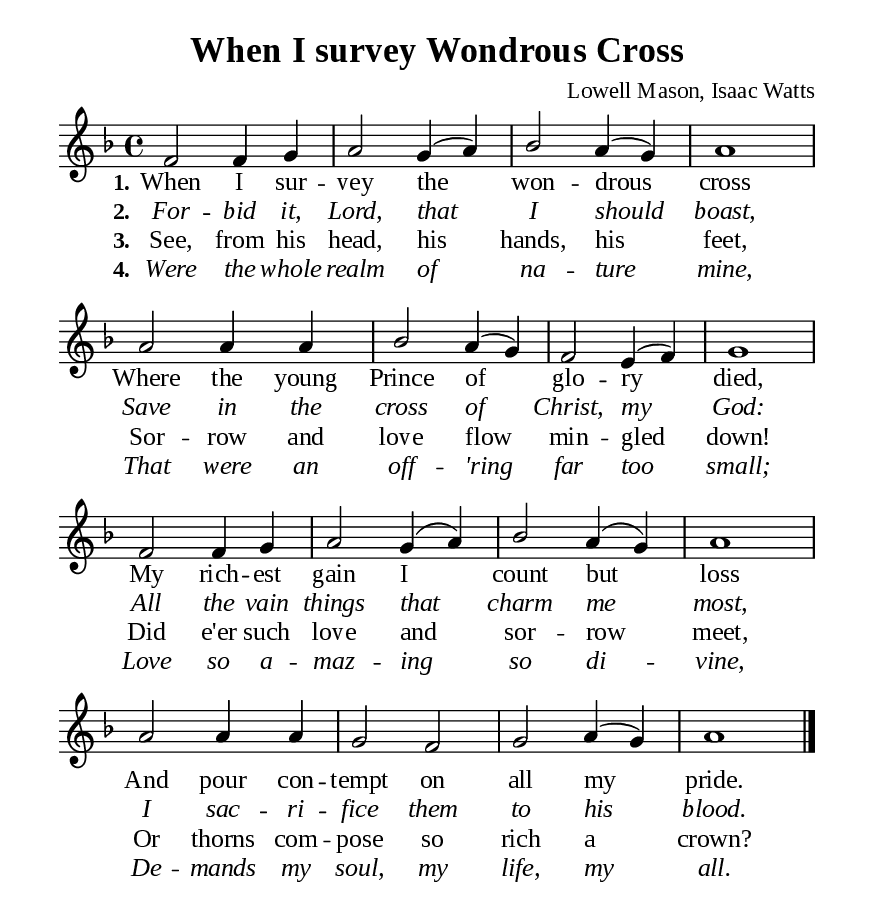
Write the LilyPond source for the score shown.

\version "2.18.2"

\header {
  title = "When I survey Wondrous Cross"
  composer = "Lowell Mason, Isaac Watts"
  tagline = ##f
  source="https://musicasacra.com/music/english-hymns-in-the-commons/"
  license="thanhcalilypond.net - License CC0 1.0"
}

global= {
  \key f \major
  \time 4/4
  \override Score.BarNumber.break-visibility = ##(#f #f #f)
  \override Lyrics.LyricSpace.minimum-distance = #3.0
}

\paper {
  #(set-paper-size "a5")
  top-margin = 10\mm
  bottom-margin = 10\mm
  left-margin = 10\mm
  right-margin = 10\mm
  indent = #0
  #(define fonts
	 (make-pango-font-tree "Liberation Serif"
	 		       "Liberation Serif"
			       "Liberation Serif"
			       (/ 20 20)))
  system-system-spacing = #'((basic-distance . 3) (padding . 3))
}

printItalic = \with {
  \override LyricText.font-shape = #'italic
}

% Verse music
musicVerseSoprano = \relative c' {
  %{	01	%} f2 f4 g |
  %{	02	%} a2 g4 (a) |
  %{	03	%} bes2 a4 (g) |
  %{	04	%} a1 |
  %{	05	%} a2 a4 a |
  %{	06	%} bes2 a4 (g) |
  %{	07	%} f2 e4 (f) |
  %{	08	%} g1 |
  %{	09	%} f2 f4 g |
  %{	10	%} a2 g4 (a) |
  %{	11	%} bes2 a4 (g) |
  %{	12	%} a1 |
  %{	13	%} a2 a4 a |
  %{	14	%} g2 f |
  %{	15	%} g a4 (g) |
  %{	16	%} a1 \bar "|."
}

% Verse lyrics
verseOne = \lyricmode {
  \set stanza = #"1."
  When I sur -- vey the won -- drous cross
  Where the young Prince of glo -- ry died,
  My rich -- est gain I count but loss
  And pour con -- tempt on all my pride.
}

verseTwo = \lyricmode {
  \set stanza = #"2."
  For -- bid it, Lord, that I should boast,
  Save in the cross of Christ, my God:
  All the vain things that charm me most,
  I sac -- ri -- fice them to his blood.
}

verseThree = \lyricmode {
  \set stanza = #"3."
  See, from his head, his hands, his feet,
  Sor -- row and love flow min -- gled down!
  Did e'er such love and sor -- row meet,
  Or thorns com -- pose so rich a crown?
}

verseFour = \lyricmode {
  \set stanza = #"4."
  Were the whole realm of na -- ture mine,
  That were an off -- 'ring far too small;
  Love so a -- maz -- ing so di -- vine,
  De -- mands my soul, my life, my all.
}

% Layout
\score {
    \new ChoirStaff <<
      \new Staff <<
        \clef "treble"
        \new Voice = "sopranos" { \global \stemUp \slurUp \musicVerseSoprano }
      >>
      \new Lyrics \lyricsto sopranos \verseOne
      \new Lyrics \printItalic \lyricsto sopranos \verseTwo
      \new Lyrics \lyricsto sopranos \verseThree
      \new Lyrics \printItalic \lyricsto sopranos \verseFour
    >>
}
